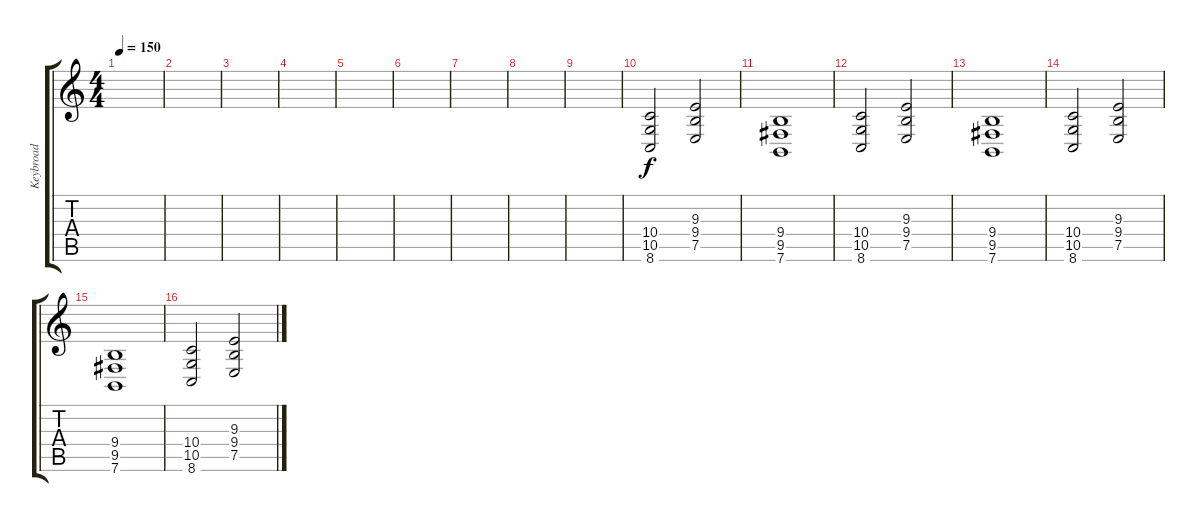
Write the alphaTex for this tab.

\track ("Keybroad" "Keybroad") {instrument electricgrandpiano}
\staff {score tabs}
\tuning (E4 B3 G3 D3 A2 E2) {hide}
\ts (4 4)
\tempo 150
\clef g2
\ks c
|
|
|
|
|
|
|
|
|
(10.4 10.5 8.6).2 (9.3 9.4 7.5).2 |
(9.4 9.5 7.6).1 |
(10.4 10.5 8.6).2 (9.3 9.4 7.5).2 |
(9.4 9.5 7.6).1 |
(10.4 10.5 8.6).2 (9.3 9.4 7.5).2 |
(9.4 9.5 7.6).1 |
(10.4 10.5 8.6).2 (9.3 9.4 7.5).2
